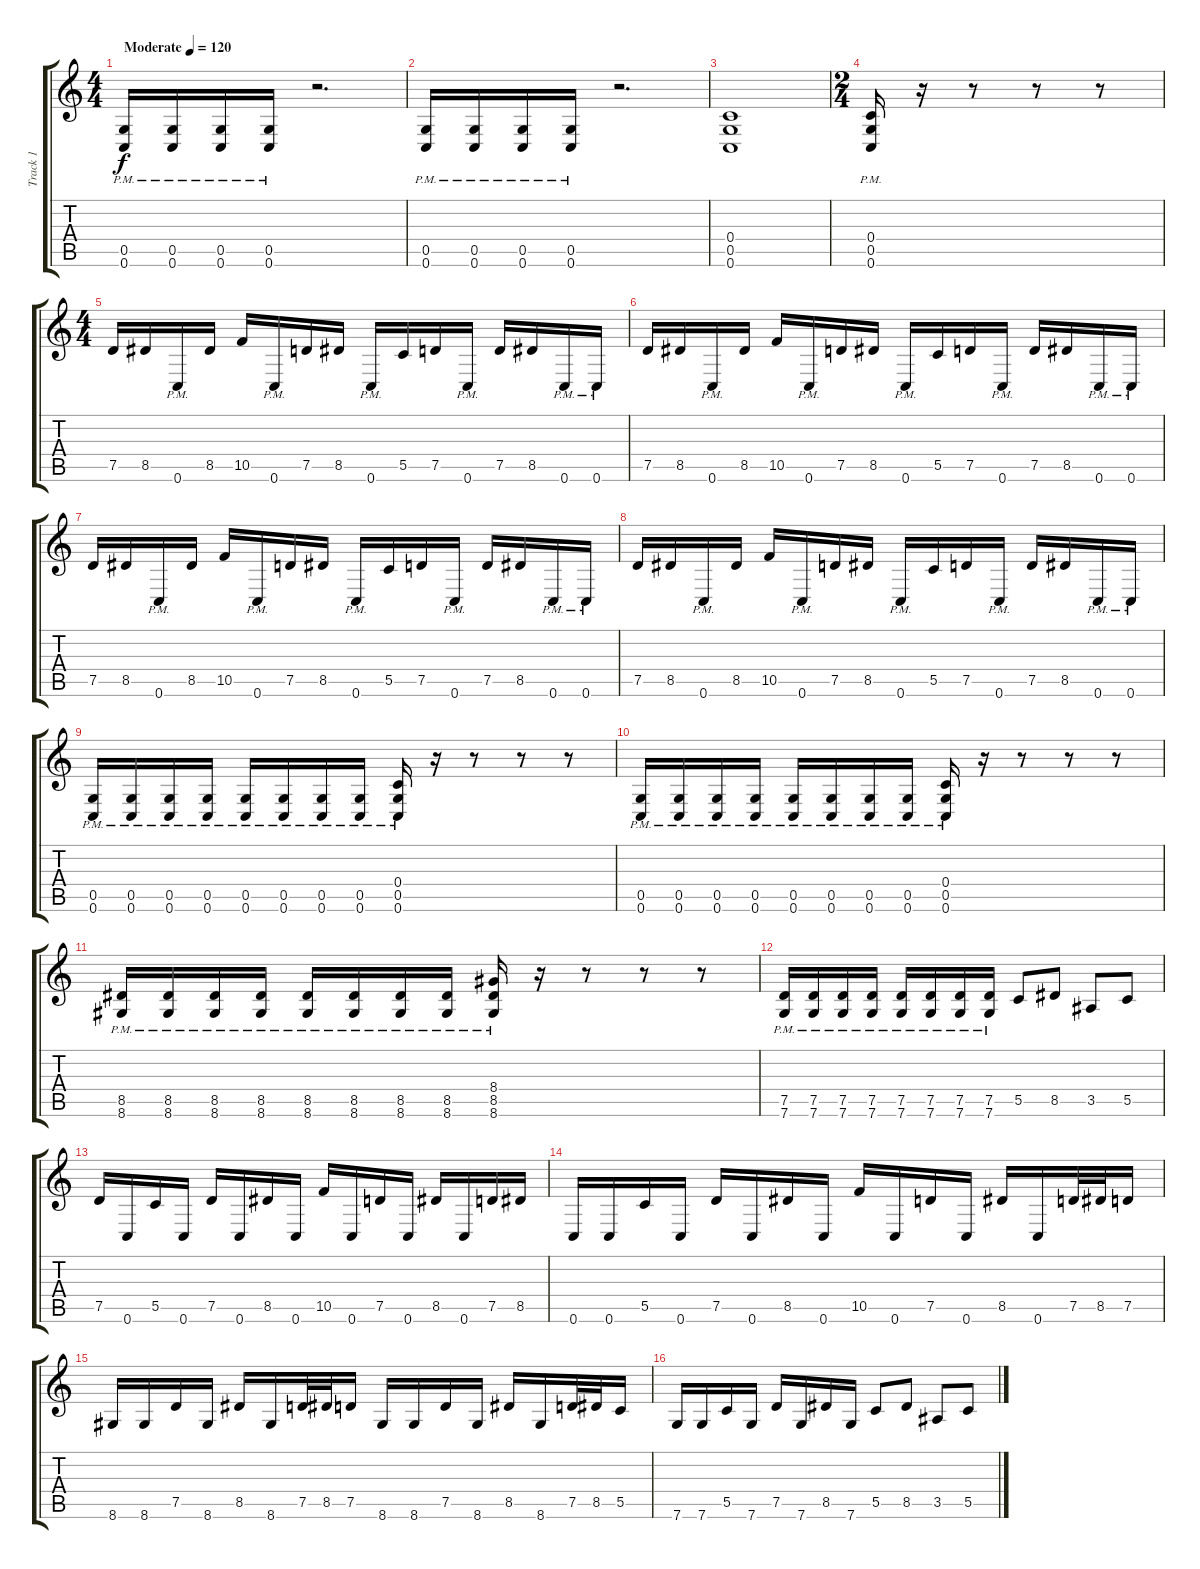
\track ("Track 1" "Track 1") {instrument distortionguitar}
\staff {score tabs}
\tuning (D4 A3 F3 C3 G2 C2) {hide}
\ts (4 4)
\tempo (120 "Moderate")
\clef g2
\ks c
(0.5{pm} 0.6{pm}).16{dy f instrument distortionguitar} (0.5{pm} 0.6{pm}).16 (0.5{pm} 0.6{pm}).16 (0.5{pm} 0.6{pm}).16 r.2{d} |
(0.5{pm} 0.6{pm}).16 (0.5{pm} 0.6{pm}).16 (0.5{pm} 0.6{pm}).16 (0.5{pm} 0.6{pm}).16 r.2{d} |
(0.4 0.5 0.6).1 |
\ts (2 4)
(0.4{pm} 0.5{pm} 0.6{pm}).16 r.16 r.8 r.8 r.8 |
\ts (4 4)
7.5.16 8.5.16 0.6{pm}.16 8.5.16 10.5.16 0.6{pm}.16 7.5.16 8.5.16 0.6{pm}.16 5.5.16 7.5.16 0.6{pm}.16 7.5.16 8.5.16 0.6{pm}.16 0.6{pm}.16 |
7.5.16 8.5.16 0.6{pm}.16 8.5.16 10.5.16 0.6{pm}.16 7.5.16 8.5.16 0.6{pm}.16 5.5.16 7.5.16 0.6{pm}.16 7.5.16 8.5.16 0.6{pm}.16 0.6{pm}.16 |
7.5.16 8.5.16 0.6{pm}.16 8.5.16 10.5.16 0.6{pm}.16 7.5.16 8.5.16 0.6{pm}.16 5.5.16 7.5.16 0.6{pm}.16 7.5.16 8.5.16 0.6{pm}.16 0.6{pm}.16 |
7.5.16 8.5.16 0.6{pm}.16 8.5.16 10.5.16 0.6{pm}.16 7.5.16 8.5.16 0.6{pm}.16 5.5.16 7.5.16 0.6{pm}.16 7.5.16 8.5.16 0.6{pm}.16 0.6{pm}.16 |
(0.5{pm} 0.6{pm}).16{balance 8} (0.5{pm} 0.6{pm}).16 (0.5{pm} 0.6{pm}).16 (0.5{pm} 0.6{pm}).16 (0.5{pm} 0.6{pm}).16 (0.5{pm} 0.6{pm}).16 (0.5{pm} 0.6{pm}).16 (0.5{pm} 0.6{pm}).16 (0.4{pm} 0.5{pm} 0.6{pm}).16 r.16 r.8 r.8 r.8 |
(0.5{pm} 0.6{pm}).16 (0.5{pm} 0.6{pm}).16 (0.5{pm} 0.6{pm}).16 (0.5{pm} 0.6{pm}).16 (0.5{pm} 0.6{pm}).16 (0.5{pm} 0.6{pm}).16 (0.5{pm} 0.6{pm}).16 (0.5{pm} 0.6{pm}).16 (0.4{pm} 0.5{pm} 0.6{pm}).16 r.16 r.8 r.8 r.8 |
(8.5{pm} 8.6{pm}).16 (8.5{pm} 8.6{pm}).16 (8.5{pm} 8.6{pm}).16 (8.5{pm} 8.6{pm}).16 (8.5{pm} 8.6{pm}).16 (8.5{pm} 8.6{pm}).16 (8.5{pm} 8.6{pm}).16 (8.5{pm} 8.6{pm}).16 (8.4{pm} 8.5{pm} 8.6{pm}).16 r.16 r.8 r.8 r.8 |
(7.5{pm} 7.6{pm}).16 (7.5{pm} 7.6{pm}).16 (7.5{pm} 7.6{pm}).16 (7.5{pm} 7.6{pm}).16 (7.5{pm} 7.6{pm}).16 (7.5{pm} 7.6{pm}).16 (7.5{pm} 7.6{pm}).16 (7.5{pm} 7.6{pm}).16 5.5.8{balance 0} 8.5.8 3.5.8 5.5.8 |
7.5.16 0.6.16 5.5.16 0.6.16 7.5.16 0.6.16 8.5.16 0.6.16 10.5.16 0.6.16 7.5.16 0.6.16 8.5.16 0.6.16 7.5.16 8.5.16 |
0.6.16 0.6.16 5.5.16 0.6.16 7.5.16 0.6.16 8.5.16 0.6.16 10.5.16 0.6.16 7.5.16 0.6.16 8.5.16 0.6.16 7.5.32 8.5.32 7.5.16 |
8.6.16 8.6.16 7.5.16 8.6.16 8.5.16 8.6.16 7.5.32 8.5.32 7.5.16 8.6.16 8.6.16 7.5.16 8.6.16 8.5.16 8.6.16 7.5.32 8.5.32 5.5.16 |
7.6.16 7.6.16 5.5.16 7.6.16 7.5.16 7.6.16 8.5.16 7.6.16 5.5.8 8.5.8 3.5.8 5.5.8
